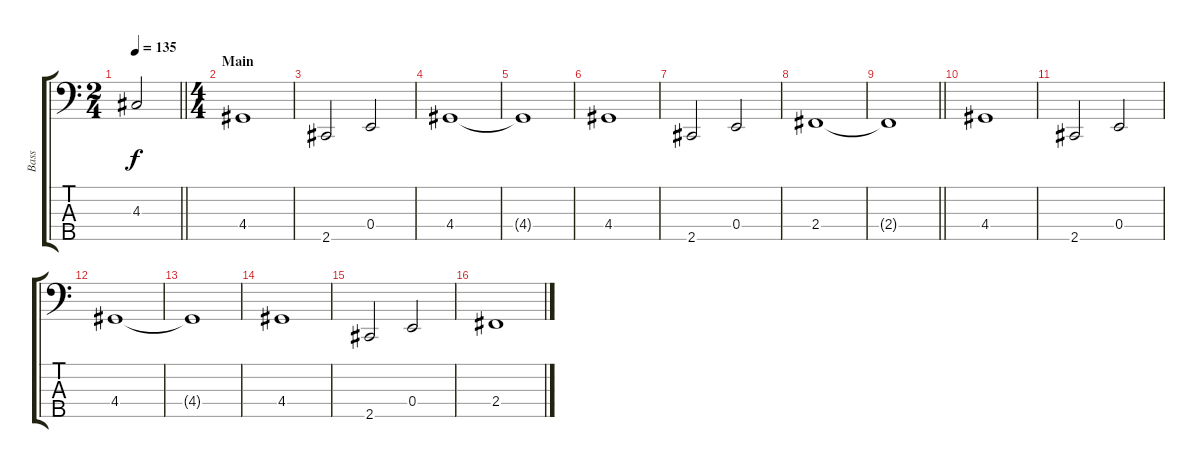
\track ("Bass" "Bass") {instrument electricbassfinger}
\staff {score tabs}
\tuning (G2 D2 A1 E1 B0) {hide}
\ts (2 4)
\tempo 135
\clef f4
\barLineRight lightlight
\ks c
4.3{t}.2{dy f} |
\ts (4 4)
\section ("" "Main")
4.4.1 |
2.5.2 0.4.2 |
4.4.1 |
4.4{t}.1 |
4.4.1 |
2.5.2 0.4.2 |
2.4.1 |
\barLineRight lightlight
2.4{t}.1 |
\section ("" "")
4.4.1 |
2.5.2 0.4.2 |
4.4.1 |
4.4{t}.1 |
4.4.1 |
2.5.2 0.4.2 |
2.4.1
